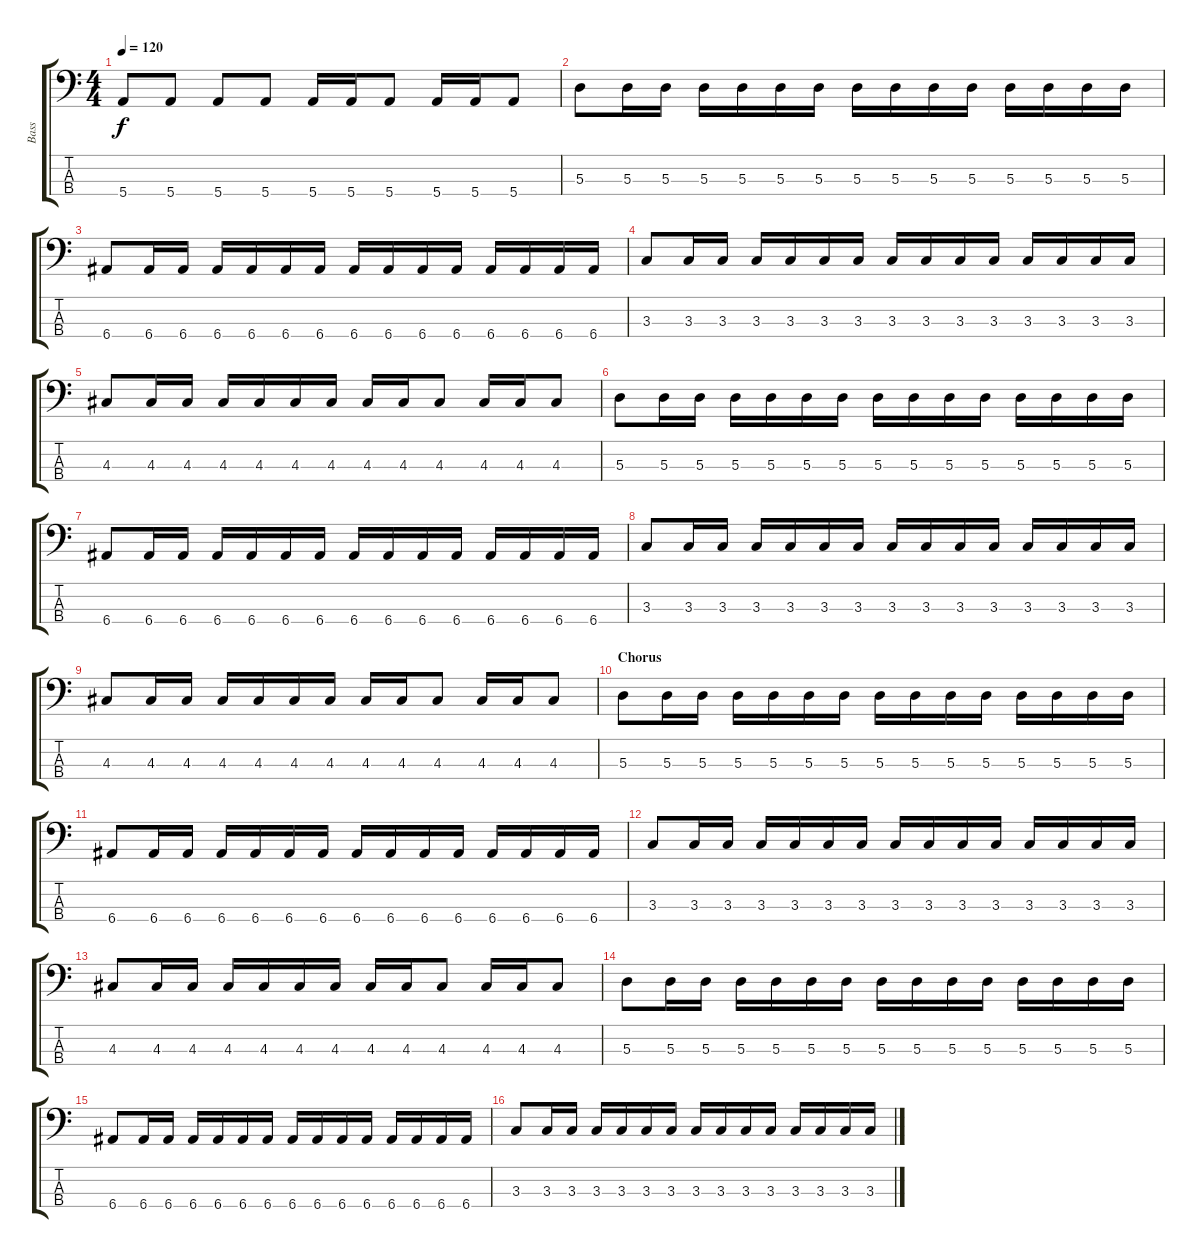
\track ("Bass" "Bass") {instrument contrabass}
\staff {score tabs}
\tuning (G2 D2 A1 E1) {hide}
\ts (4 4)
\tempo 120
\clef f4
\ks c
5.4.8{dy f} 5.4.8 5.4.8 5.4.8 5.4.16 5.4.16 5.4.8 5.4.16 5.4.16 5.4.8 |
5.3.8 5.3.16 5.3.16 5.3.16 5.3.16 5.3.16 5.3.16 5.3.16 5.3.16 5.3.16 5.3.16 5.3.16 5.3.16 5.3.16 5.3.16 |
6.4.8 6.4.16 6.4.16 6.4.16 6.4.16 6.4.16 6.4.16 6.4.16 6.4.16 6.4.16 6.4.16 6.4.16 6.4.16 6.4.16 6.4.16 |
3.3.8 3.3.16 3.3.16 3.3.16 3.3.16 3.3.16 3.3.16 3.3.16 3.3.16 3.3.16 3.3.16 3.3.16 3.3.16 3.3.16 3.3.16 |
4.3.8 4.3.16 4.3.16 4.3.16 4.3.16 4.3.16 4.3.16 4.3.16 4.3.16 4.3.8 4.3.16 4.3.16 4.3.8 |
5.3.8 5.3.16 5.3.16 5.3.16 5.3.16 5.3.16 5.3.16 5.3.16 5.3.16 5.3.16 5.3.16 5.3.16 5.3.16 5.3.16 5.3.16 |
6.4.8 6.4.16 6.4.16 6.4.16 6.4.16 6.4.16 6.4.16 6.4.16 6.4.16 6.4.16 6.4.16 6.4.16 6.4.16 6.4.16 6.4.16 |
3.3.8 3.3.16 3.3.16 3.3.16 3.3.16 3.3.16 3.3.16 3.3.16 3.3.16 3.3.16 3.3.16 3.3.16 3.3.16 3.3.16 3.3.16 |
4.3.8 4.3.16 4.3.16 4.3.16 4.3.16 4.3.16 4.3.16 4.3.16 4.3.16 4.3.8 4.3.16 4.3.16 4.3.8 |
\section ("" "Chorus")
5.3.8 5.3.16 5.3.16 5.3.16 5.3.16 5.3.16 5.3.16 5.3.16 5.3.16 5.3.16 5.3.16 5.3.16 5.3.16 5.3.16 5.3.16 |
6.4.8 6.4.16 6.4.16 6.4.16 6.4.16 6.4.16 6.4.16 6.4.16 6.4.16 6.4.16 6.4.16 6.4.16 6.4.16 6.4.16 6.4.16 |
3.3.8 3.3.16 3.3.16 3.3.16 3.3.16 3.3.16 3.3.16 3.3.16 3.3.16 3.3.16 3.3.16 3.3.16 3.3.16 3.3.16 3.3.16 |
4.3.8 4.3.16 4.3.16 4.3.16 4.3.16 4.3.16 4.3.16 4.3.16 4.3.16 4.3.8 4.3.16 4.3.16 4.3.8 |
5.3.8 5.3.16 5.3.16 5.3.16 5.3.16 5.3.16 5.3.16 5.3.16 5.3.16 5.3.16 5.3.16 5.3.16 5.3.16 5.3.16 5.3.16 |
6.4.8 6.4.16 6.4.16 6.4.16 6.4.16 6.4.16 6.4.16 6.4.16 6.4.16 6.4.16 6.4.16 6.4.16 6.4.16 6.4.16 6.4.16 |
3.3.8 3.3.16 3.3.16 3.3.16 3.3.16 3.3.16 3.3.16 3.3.16 3.3.16 3.3.16 3.3.16 3.3.16 3.3.16 3.3.16 3.3.16
